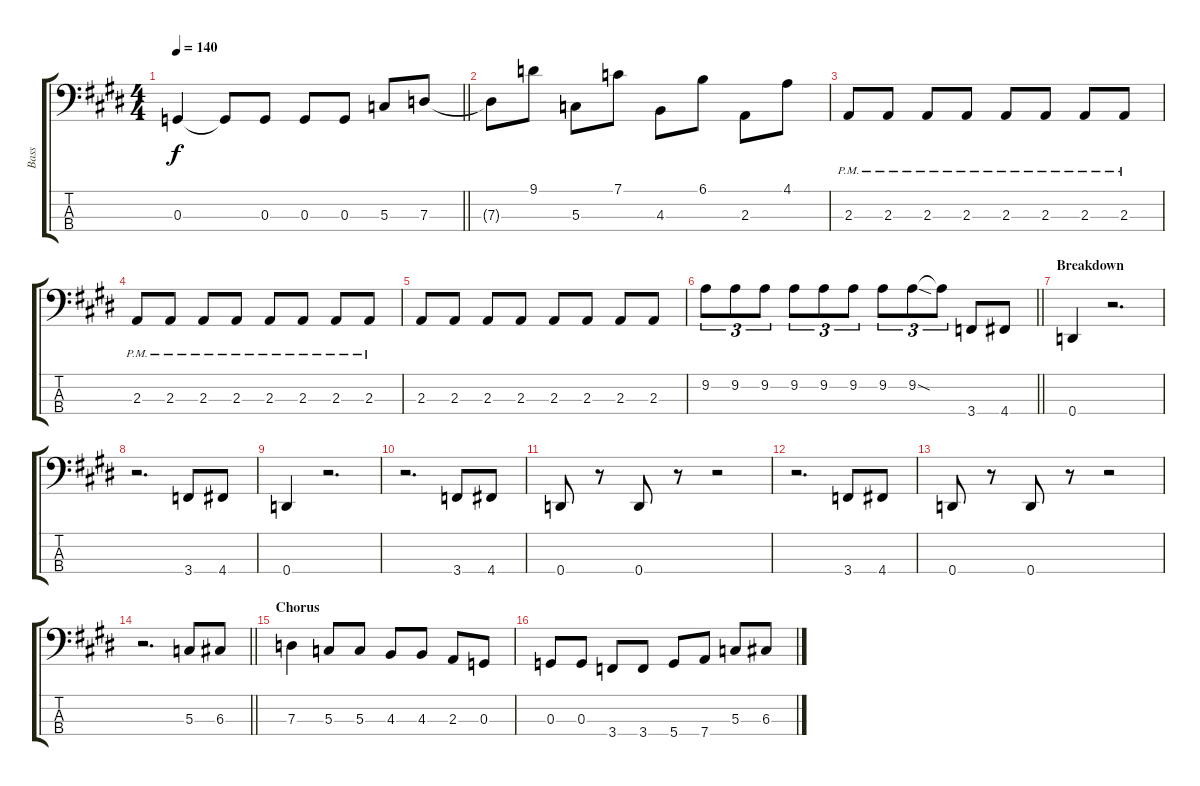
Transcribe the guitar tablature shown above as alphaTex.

\track ("Bass" "Bass") {instrument electricbassfinger}
\staff {score tabs}
\tuning (F2 C2 G1 D1) {hide}
\ts (4 4)
\tempo 140
\clef f4
\barLineRight lightlight
\ks c#minor
0.3.4{dy f} 0.3{t}.8 0.3.8 0.3.8 0.3.8 5.3.8 7.3.8 |
7.3{t}.8 9.1.8 5.3.8 7.1.8 4.3.8 6.1.8 2.3.8 4.1.8 |
2.3{pm}.8 2.3{pm}.8 2.3{pm}.8 2.3{pm}.8 2.3{pm}.8 2.3{pm}.8 2.3{pm}.8 2.3{pm}.8 |
2.3{pm}.8 2.3{pm}.8 2.3{pm}.8 2.3{pm}.8 2.3{pm}.8 2.3{pm}.8 2.3{pm}.8 2.3{pm}.8 |
2.3.8 2.3.8 2.3.8 2.3.8 2.3.8 2.3.8 2.3.8 2.3.8 |
\barLineRight lightlight
9.2.8{tu (3 2)} 9.2.8{tu (3 2)} 9.2.8{tu (3 2)} 9.2.8{tu (3 2)} 9.2.8{tu (3 2)} 9.2.8{tu (3 2)} 9.2.8{tu (3 2)} 9.2{sod}.8{tu (3 2)} 9.2{t}.8{tu (3 2)} 3.4.8 4.4.8 |
\section ("" "Breakdown")
0.4.4 r.2{d} |
r.2{d} 3.4.8 4.4.8 |
0.4.4 r.2{d} |
r.2{d} 3.4.8 4.4.8 |
0.4.8 r.8 0.4.8 r.8 r.2 |
r.2{d} 3.4.8 4.4.8 |
0.4.8 r.8 0.4.8 r.8 r.2 |
\barLineRight lightlight
r.2{d} 5.3.8 6.3.8 |
\section ("" "Chorus")
7.3.4 5.3.8 5.3.8 4.3.8 4.3.8 2.3.8 0.3.8 |
\ks e
0.3.8 0.3.8 3.4.8 3.4.8 5.4.8 7.4.8 5.3.8 6.3.8
